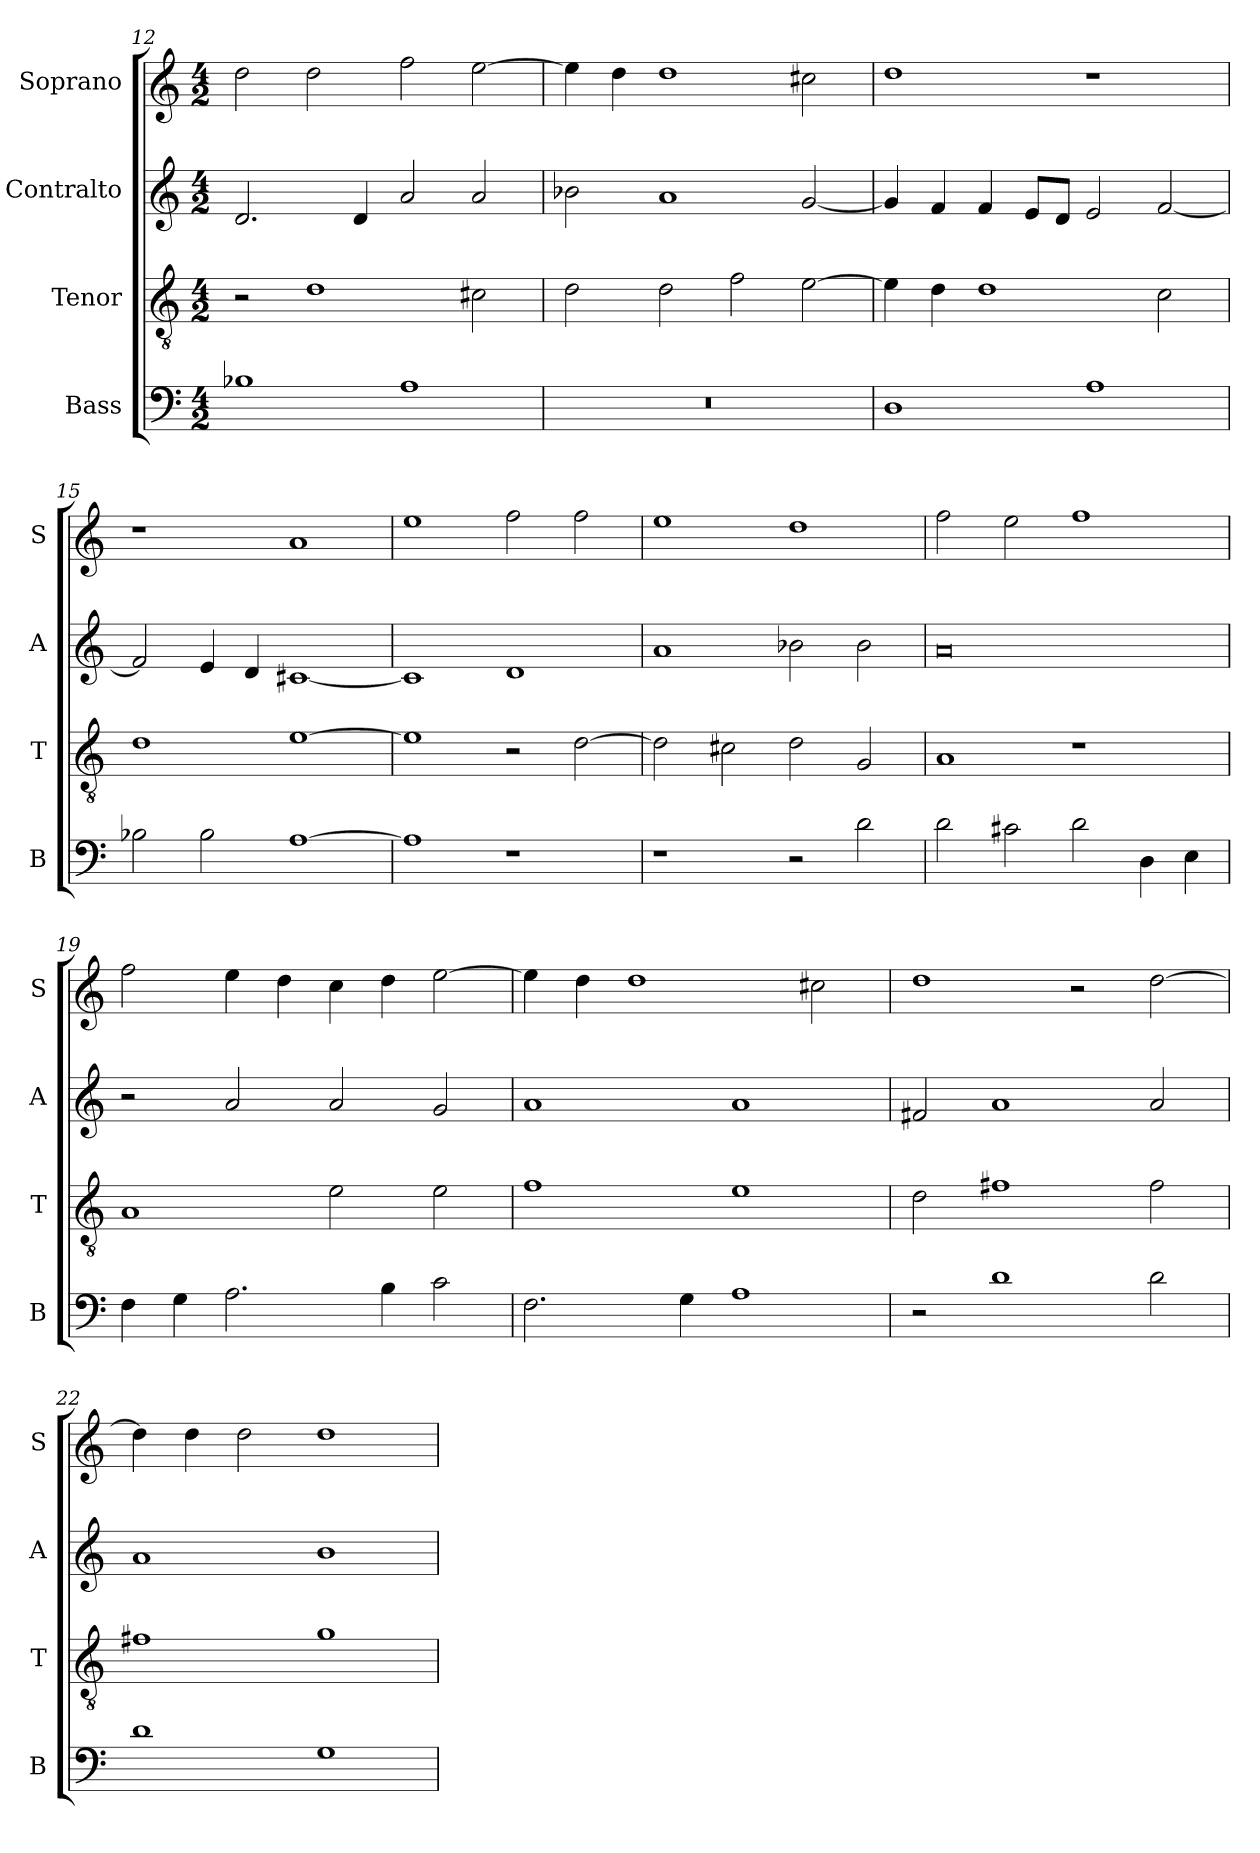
**kern	**kern	**kern	**kern
*part4	*part3	*part2	*part1
*staff4	*staff3	*staff2	*staff1
*I"Bass	*I"Tenor	*I"Contralto	*I"Soprano
*I'B	*I'T	*I'A	*I'S
*clefF4	*clefGv2	*clefG2	*clefG2
*k[]	*k[]	*k[]	*k[]
*D:dor	*D:dor	*D:dor	*D:dor
*M4/2	*M4/2	*M4/2	*M4/2
=12	=12	=12	=12
1B-X	2r	2.d	2dd
.	1d	.	2dd
.	.	4d	.
1A	.	2a	2ff
.	2c#X	2a	[2ee
=13	=13	=13	=13
0r	2d	2b-X	4ee]
.	.	.	4dd
.	2d	1a	1dd
.	2f	.	.
.	[2e	[2g	2cc#X
=14	=14	=14	=14
1D	4e]	4g]	1dd
.	4d	4f	.
.	1d	4f	.
.	.	8e/L	.
.	.	8d/J	.
1A	.	2e	1r
.	2c	[2f	.
=15	=15	=15	=15
2B-X	1d	2f]	1r
2B-	.	4e	.
.	.	4d	.
[1A	[1e	[1c#X	1a
=16	=16	=16	=16
1A]	1e]	1c#]	1ee
1r	2r	1d	2ff
.	[2d	.	2ff
=17	=17	=17	=17
1r	2d]	1a	1ee
.	2c#X	.	.
2r	2d	2b-X	1dd
2d	2G	2b-	.
=18	=18	=18	=18
2d	1A	0a	2ff
2c#X	.	.	2ee
2d	1r	.	1ff
4D	.	.	.
4E	.	.	.
=19	=19	=19	=19
4F	1A	2r	2ff
4G	.	.	.
2.A	.	2a	4ee
.	.	.	4dd
.	2e	2a	4cc
4B	.	.	4dd
2c	2e	2g	[2ee
=20	=20	=20	=20
2.F	1f	1a	4ee]
.	.	.	4dd
.	.	.	1dd
4G	.	.	.
1A	1e	1a	.
.	.	.	2cc#X
=21	=21	=21	=21
2r	2d	2f#X	1dd
1d	1f#X	1a	.
.	.	.	2r
2d	2f#	2a	[2dd
=22	=22	=22	=22
1d	1f#X	1a	4dd]
.	.	.	4dd
.	.	.	2dd
1G	1g	1b	1dd
=	=	=	=
*-	*-	*-	*-
